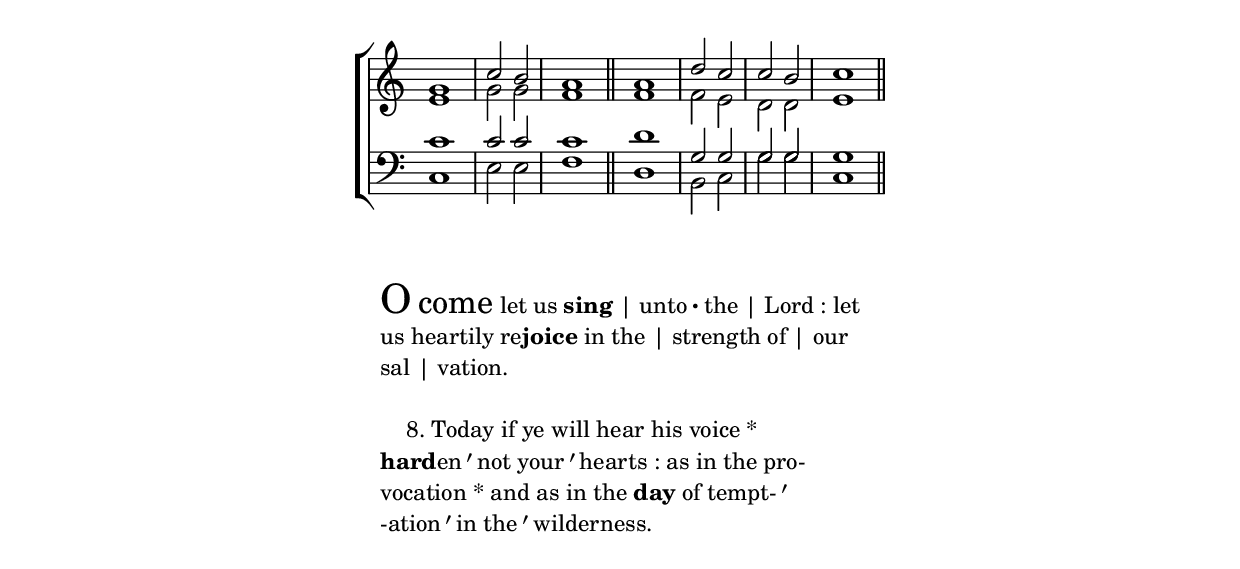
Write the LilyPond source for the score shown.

%% http://lsr.di.unimi.it/LSR/Item?id=708
%% see also http://lilypond.org/doc/v2.18/Documentation/snippets/templates#templates-anglican-psalm-template


SopranoMusic = \relative g' {
  g1 | c2 b | a1 | \bar "||"
  a1 | d2 c | c b | c1 | \bar "||"
}

AltoMusic = \relative c' {
  e1 | g2 g | f1 |
  f1 | f2 e | d d | e1 |
}

TenorMusic = \relative a {
  c1 | c2 c | c1 |
  d1 | g,2 g | g g | g1 |
}

BassMusic =  \relative c {
  c1 | e2 e | f1 |
  d1 | b2 c | g' g | c,1 |
}

global = {
  \time 2/2
}

dot = \markup {
  \raise #0.7 \musicglyph #"dots.dot"
}

tick = \markup {
  \raise #1 \fontsize #-5 \musicglyph #"scripts.rvarcomma"
}

% Use markup to center the chant on the page
\markup {
  \fill-line {    
    \score {  % centered
      <<
        \new ChoirStaff <<
          \new Staff <<
            \global
            \clef "treble"
            \new Voice = "Soprano" <<
              \voiceOne
              \SopranoMusic
            >>
            \new Voice = "Alto" <<
              \voiceTwo
              \AltoMusic
            >>
          >>
          \new Staff <<
            \clef "bass"
            \global
            \new Voice = "Tenor" <<
              \voiceOne
              \TenorMusic
            >>
            \new Voice = "Bass" <<
              \voiceTwo
              \BassMusic
            >>
          >>
        >>
      >>
      \layout {
        \context {
          \Score
          \override SpacingSpanner.base-shortest-duration = #(ly:make-moment 1/2)
        }
        \context {
          \Staff
          \remove "Time_signature_engraver"
        }
      }
    }  % End score
  }
}  % End markup

\markup {
  \fill-line {
    \column {
      \left-align {
        \null \null \null
        \line {
          \fontsize #5 O
          \fontsize #3 come
          let us \bold sing | unto \dot the | Lord : let
        }
        \line {
          us heartily
          \concat { re \bold joice }
          in the | strength of | our
        }
        \line {
          sal | vation.
        }
        \null
        \line {
          \hspace #2.5 8. Today if ye will hear his voice *
        }
        \line {
          \concat { \bold hard en }
          \tick not your \tick hearts : as in the pro-
        }
        \line {
          vocation * and as in the \bold day of tempt- \tick
        }
        \line {
          -ation \tick in the \tick wilderness.
        }
      }
    }
  }
}
